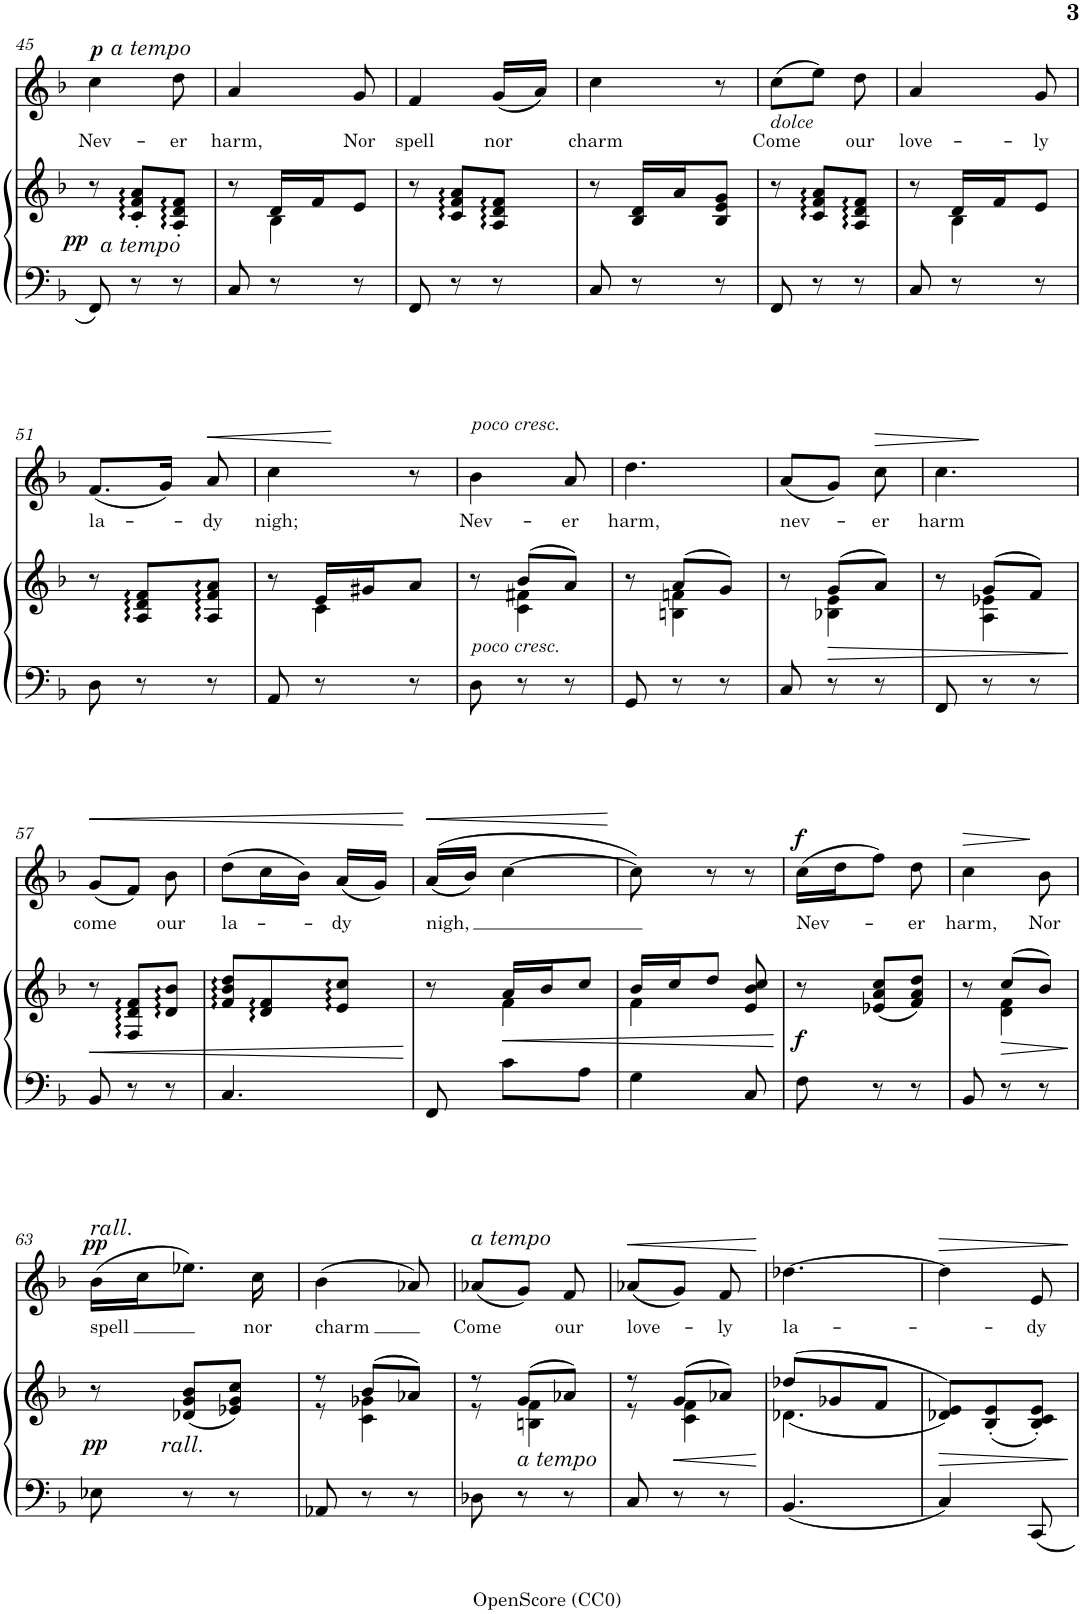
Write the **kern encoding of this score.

**kern	**kern	**dynam	**kern	**text	**dynam
*part2	*part2	*part2	*part1	*part1	*part1
*staff3	*staff2	*staff2/3	*staff1	*staff1	*staff1
*I"Piano	*	*	*I"Voice	*	*
*I'Pno	*	*	*	*	*
!!LO:PB:g=z
*clefF4	*clefG2	*	*clefG2	*	*
*k[b-]	*k[b-]	*	*k[b-]	*	*
*M3/8	*M3/8	*	*M3/8	*	*
=45	=45	=45	=45	=45	=45
!	!	!	!LO:TX:a:i:t=a tempo	!	!
!	!LO:TX:b:i:t=a tempo	!	!	!	!
!	!	!LO:DY:b	!	!LO:LY:b	!LO:DY:a
8FF/	8r	pp	4cc\	Nev-	p
8r	8c/' 8f/' 8a/'L	.	.	.	.
!	!	!	!	!LO:LY:b	!
8r	8A/' 8d/' 8f/'J	.	8dd\	-er	.
=46	=46	=46	=46	=46	=46
*	*^	*	*	*	*
!	!	!	!	!	!LO:LY:b	!
8C/	8r	8ryy	.	4a/	harm,	.
8r	16d/LL	4B-\	.	.	.	.
.	16f/J	.	.	.	.	.
!	!	!	!	!	!LO:LY:b	!
8r	8e/J	.	.	8g/	Nor	.
*	*v	*v	*	*	*	*
=47	=47	=47	=47	=47	=47
!	!	!	!	!LO:LY:b	!
8FF/	8r	.	4f/	spell	.
8r	8c/ 8f/ 8a/L	.	.	.	.
!	!	!	!	!LO:LY:b	!
8r	8A/ 8d/ 8f/J	.	(16g/LL	nor	.
.	.	.	16a/JJ)	.	.
=48	=48	=48	=48	=48	=48
!	!	!	!	!LO:LY:b	!
8C/	8r	.	4cc\	charm	.
8r	16B-/ 16d/LL	.	.	.	.
.	16a/J	.	.	.	.
8r	8B-/ 8e/ 8g/J	.	8r	.	.
=49	=49	=49	=49	=49	=49
!	!	!	!LO:TX:b:i:t=dolce	!	!
!	!	!	!	!LO:LY:b	!
8FF/	8r	.	(8cc\L	Come	.
8r	8c/ 8f/ 8a/L	.	8ee\J)	.	.
!	!	!	!	!LO:LY:b	!
8r	8A/ 8d/ 8f/J	.	8dd\	our	.
=50	=50	=50	=50	=50	=50
*	*^	*	*	*	*
!	!	!	!	!	!LO:LY:b	!
8C/	8r	8ryy	.	4a/	love-	.
8r	16d/LL	4B-\	.	.	.	.
.	16f/J	.	.	.	.	.
!	!	!	!	!	!LO:LY:b	!
8r	8e/J	.	.	8g/	-ly	.
*	*v	*v	*	*	*	*
!!LO:LB:g=z
=51	=51	=51	=51	=51	=51
!	!	!	!	!LO:LY:b	!
8D\	8r	.	(8.f/L	la-	.
8r	8A/ 8d/ 8f/L	.	.	.	.
.	.	.	16g/Jk)	.	.
!	!	!	!	!LO:LY:b	!LO:HP:b
8r	8A/ 8f/ 8a/J	.	8a/	-dy	<
=52	=52	=52	=52	=52	=52
*	*^	*	*	*	*
!	!	!	!	!	!LO:LY:b	!
*	*	*	*	*^	*	*
8AA/	8r	8ryy	.	4cc\	4ryy	nigh;	.
8r	16e/LL	4c\	.	.	.	.	.
.	16g#X/J	.	.	.	.	.	.
8r	8a/J	.	.	8r	8ryy	.	[
=53	=53	=53	=53	=53	=53	=53	=53
!	!	!	!	!LO:TX:a:i:t=poco cresc.	!	!	!
!	!LO:TX:b:i:t=poco cresc.	!	!	!	!	!	!
!	!	!	!	!	!	!LO:LY:b	!
*	*	*	*	*v	*v	*	*
8D\	8r	8ryy	.	4b-\	Nev-	.
8r	(8b-/L	4c\ 4f#X\	.	.	.	.
!	!	!	!	!	!LO:LY:b	!
8r	8a/J)	.	.	8a/	-er	.
=54	=54	=54	=54	=54	=54	=54
!	!	!	!	!	!LO:LY:b	!
8GG/	8r	8ryy	.	4.dd\	harm,	.
8r	(8a/L	4Bn\ 4fn\	.	.	.	.
8r	8g/J)	.	.	.	.	.
=55	=55	=55	=55	=55	=55	=55
!	!	!	!	!	!LO:LY:b	!
8C/	8r	8ryy	.	(8a/L	nev-	.
!	!	!	!LO:HP:b	!	!	!
8r	(8g/L	4B-X\ 4e\	>	8g/J)	.	.
!	!	!	!	!	!LO:LY:b	!LO:HP:b
8r	8a/J)	.	.	8cc\	-er	>
=56	=56	=56	=56	=56	=56	=56
!	!	!	!	!	!LO:LY:b	!
8FF/	8r	8ryy	.	4.cc\	harm	.
8r	(8g/L	4A\ 4e-X\	.	.	.	.
8r	8f/J)	.	.	.	.	.
*	*v	*v	*	*	*	*
.	.	]	.	.	]
!!LO:LB:g=z
=57	=57	=57	=57	=57	=57
!	!	!LO:HP:b	!	!LO:LY:b	!LO:HP:b
8BB-/	8r	<	(8g/L	come	<
8r	8F/ 8d/ 8f/L	.	8f/J)	.	.
!	!	!	!	!LO:LY:b	!
8r	8d/ 8b-/J	.	8b-\	our	.
=58	=58	=58	=58	=58	=58
!	!	!	!	!LO:LY:b	!
4.C/	8f/ 8b-/ 8dd/L	.	(8dd\L	la-	.
.	8d/ 8f/	.	16cc\L	.	.
.	.	.	16b-\JJ)	.	.
!	!	!	!	!LO:LY:b	!
.	8e/ 8cc/J	.	(16a/LL	-dy	.
.	.	.	16g/JJ)	.	.
.	.	[	.	.	[
=59	=59	=59	=59	=59	=59
*	*^	*	*	*	*
!	!	!	!	!	!LO:LY:b	!LO:HP:b
8FF/	8r	8ryy	.	((16a/LL	nigh,	<
.	.	.	.	16b-/JJ)	.	.
!	!	!	!LO:HP:b	!	!	!
8c\L	16a/LL	4f\	<	[4cc\	.	.
.	16b-/J	.	.	.	.	.
8A\J	8cc/J	.	.	.	.	.
*	*v	*v	*	*	*	*
.	.	.	.	.	[
=60	=60	=60	=60	=60	=60
*	*^	*	*	*	*
4G\	16b-/LL	4f\	.	8cc\])	.	.
.	16cc/J	.	.	.	.	.
.	8dd/J	.	.	8r	.	.
8C/	8e/ 8b-/ 8cc/	8ryy	.	8r	.	.
*	*v	*v	*	*	*	*
.	.	[	.	.	.
=61	=61	=61	=61	=61	=61
!	!	!LO:DY:b	!	!LO:LY:b	!LO:DY:a
8F\	8r	f	(16cc\LL	Nev-	f
.	.	.	16dd\J	.	.
8r	(8e-X/ 8a/ 8cc/L	.	8ff\J)	.	.
!	!	!	!	!LO:LY:b	!
8r	8f/ 8a/ 8dd/J)	.	8dd\	-er	.
=62	=62	=62	=62	=62	=62
*	*^	*	*	*	*
!	!	!	!	!	!LO:LY:b	!LO:HP:b
8BB-/	8r	8ryy	.	4cc\	harm,	>
!	!	!	!LO:HP:b	!	!	!
8r	(8cc/L	4d\ 4f\	>	.	.	.
!	!	!	!	!	!LO:LY:b	!
8r	8b-/J)	.	.	8b-\	Nor	]
*	*v	*v	*	*	*	*
.	.	]	.	.	.
!!LO:LB:g=z
=63	=63	=63	=63	=63	=63
!	!	!	!LO:TX:a:i:t=rall.	!	!
!	!	!LO:DY:b	!	!LO:LY:b	!LO:DY:a
8E-X\	8r	pp	(16b-\LL	spell	pp
.	.	.	16cc\J	.	.
!	!LO:TX:b:i:t=rall.	!	!	!	!
8r	(8d-X/ 8g/ 8b-/L	.	8.ee-X\J)	.	.
8r	8e-X/ 8g/ 8cc/J)	.	.	.	.
!	!	!	!	!LO:LY:b	!
.	.	.	16cc\	nor	.
=64	=64	=64	=64	=64	=64
*	*^	*	*	*	*
!	!	!	!	!	!LO:LY:b	!
8AA-X/	8r	8r	.	(4b-\	charm	.
8r	(8b-/L	4c\ 4g-X\	.	.	.	.
8r	8a-X/J)	.	.	8a-X/)	.	.
=65	=65	=65	=65	=65	=65	=65
!	!	!	!	!LO:TX:a:i:t=a tempo	!	!
!	!	!	!	!	!LO:LY:b	!
8D-X\	8r	8r	.	(8a-X/L	Come	.
!	!LO:TX:b:i:t=a tempo	!	!	!	!	!
8r	(8g/L	4Bn\ 4f\	.	8g/J)	.	.
!	!	!	!	!	!LO:LY:b	!
8r	8a-X/J)	.	.	8f/	our	.
=66	=66	=66	=66	=66	=66	=66
!	!	!	!	!	!LO:LY:b	!LO:HP:b
8C/	8r	8r	.	(8a-X/L	love-	<
!	!	!	!LO:HP:b	!	!	!
8r	(8g/L	4c\ 4f\	<	8g/J)	.	.
!	!	!	!	!	!LO:LY:b	!
8r	8a-X/J)	.	.	8f/	-ly	.
*	*v	*v	*	*	*	*
.	.	[	.	.	[
=67	=67	=67	=67	=67	=67
*	*^	*	*	*	*
!	!	!	!	!	!LO:LY:b	!
4.BB-/	(8dd-X/L	(4.d-X\	.	[4.dd-X\	la-	.
.	8g-X/	.	.	.	.	.
.	8f/J	.	.	.	.	.
*	*v	*v	*	*	*	*
=68	=68	=68	=68	=68	=68
!	!	!LO:HP:b	!	!	!LO:HP:b
4C/	8d-X/ 8e/L))	>	4dd-\]	.	>
.	(8B-/' 8e/'	.	.	.	.
!	!	!	!	!LO:LY:b	!
8CC/	8B-/' 8c/' 8e/'J)	.	8e/	-dy	.
.	.	]	.	.	]
=	=	=	=	=	=
*-	*-	*-	*-	*-	*-
